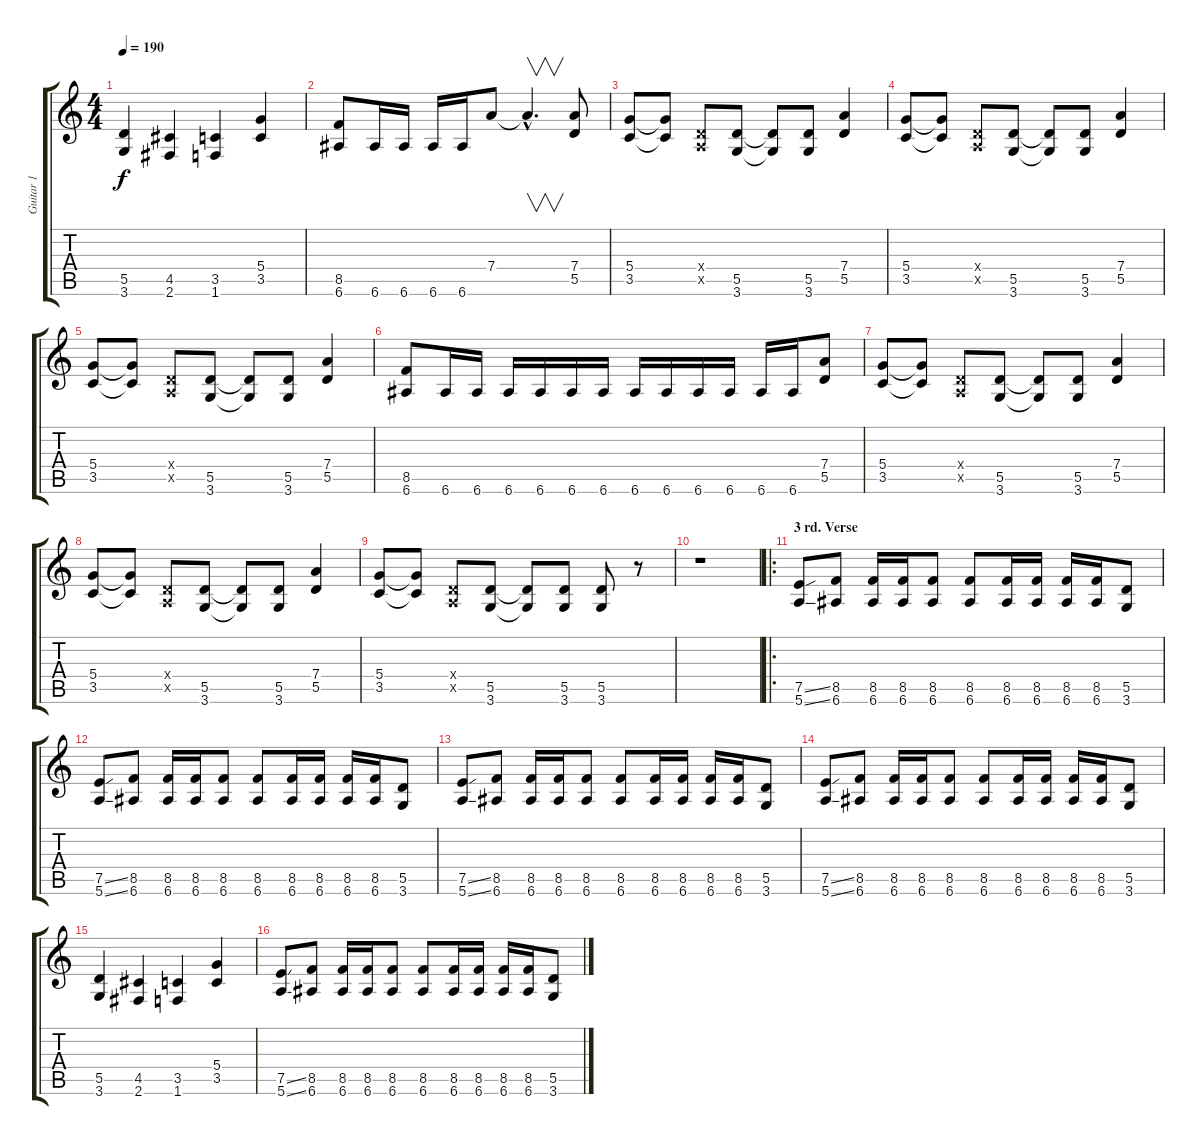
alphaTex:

\track ("Guitar 1" "Guitar 1") {instrument distortionguitar}
\staff {score tabs}
\tuning (E4 B3 G3 D3 A2 E2) {hide}
\ts (4 4)
\tempo 190
\clef g2
\ks c
(5.5 3.6).4{dy f} (4.5 2.6).4 (3.5 1.6).4 (5.4 3.5).4 |
(8.5 6.6).8 6.6.16 6.6.16 6.6.16 6.6.16 7.4.8 7.4{hac t}.4{v d} (7.4 5.5).8 |
(5.4 3.5).8 (5.4{t} 3.5{t}).8 (0.4{x} 0.5{x}).8 (5.5 3.6).8 (5.5{t} 3.6{t}).8 (5.5 3.6).8 (7.4 5.5).4 |
(5.4 3.5).8 (5.4{t} 3.5{t}).8 (0.4{x} 0.5{x}).8 (5.5 3.6).8 (5.5{t} 3.6{t}).8 (5.5 3.6).8 (7.4 5.5).4 |
(5.4 3.5).8 (5.4{t} 3.5{t}).8 (0.4{x} 0.5{x}).8 (5.5 3.6).8 (5.5{t} 3.6{t}).8 (5.5 3.6).8 (7.4 5.5).4 |
(8.5 6.6).8 6.6.16 6.6.16 6.6.16 6.6.16 6.6.16 6.6.16 6.6.16 6.6.16 6.6.16 6.6.16 6.6.16 6.6.16 (7.4 5.5).8 |
(5.4 3.5).8 (5.4{t} 3.5{t}).8 (0.4{x} 0.5{x}).8 (5.5 3.6).8 (5.5{t} 3.6{t}).8 (5.5 3.6).8 (7.4 5.5).4 |
(5.4 3.5).8 (5.4{t} 3.5{t}).8 (0.4{x} 0.5{x}).8 (5.5 3.6).8 (5.5{t} 3.6{t}).8 (5.5 3.6).8 (7.4 5.5).4 |
(5.4 3.5).8 (5.4{t} 3.5{t}).8 (0.4{x} 0.5{x}).8 (5.5 3.6).8 (5.5{t} 3.6{t}).8 (5.5 3.6).8 (5.5 3.6).8 r.8 |
r.1 |
\ro
\section ("" "3 rd. Verse")
(7.5{ss} 5.6{ss}).8 (8.5 6.6).8 (8.5 6.6).16 (8.5 6.6).16 (8.5 6.6).8 (8.5 6.6).8 (8.5 6.6).16 (8.5 6.6).16 (8.5 6.6).16 (8.5 6.6).16 (5.5 3.6).8 |
(7.5{ss} 5.6{ss}).8 (8.5 6.6).8 (8.5 6.6).16 (8.5 6.6).16 (8.5 6.6).8 (8.5 6.6).8 (8.5 6.6).16 (8.5 6.6).16 (8.5 6.6).16 (8.5 6.6).16 (5.5 3.6).8 |
(7.5{ss} 5.6{ss}).8 (8.5 6.6).8 (8.5 6.6).16 (8.5 6.6).16 (8.5 6.6).8 (8.5 6.6).8 (8.5 6.6).16 (8.5 6.6).16 (8.5 6.6).16 (8.5 6.6).16 (5.5 3.6).8 |
(7.5{ss} 5.6{ss}).8 (8.5 6.6).8 (8.5 6.6).16 (8.5 6.6).16 (8.5 6.6).8 (8.5 6.6).8 (8.5 6.6).16 (8.5 6.6).16 (8.5 6.6).16 (8.5 6.6).16 (5.5 3.6).8 |
(5.5 3.6).4 (4.5 2.6).4 (3.5 1.6).4 (5.4 3.5).4 |
(7.5{ss} 5.6{ss}).8 (8.5 6.6).8 (8.5 6.6).16 (8.5 6.6).16 (8.5 6.6).8 (8.5 6.6).8 (8.5 6.6).16 (8.5 6.6).16 (8.5 6.6).16 (8.5 6.6).16 (5.5 3.6).8
